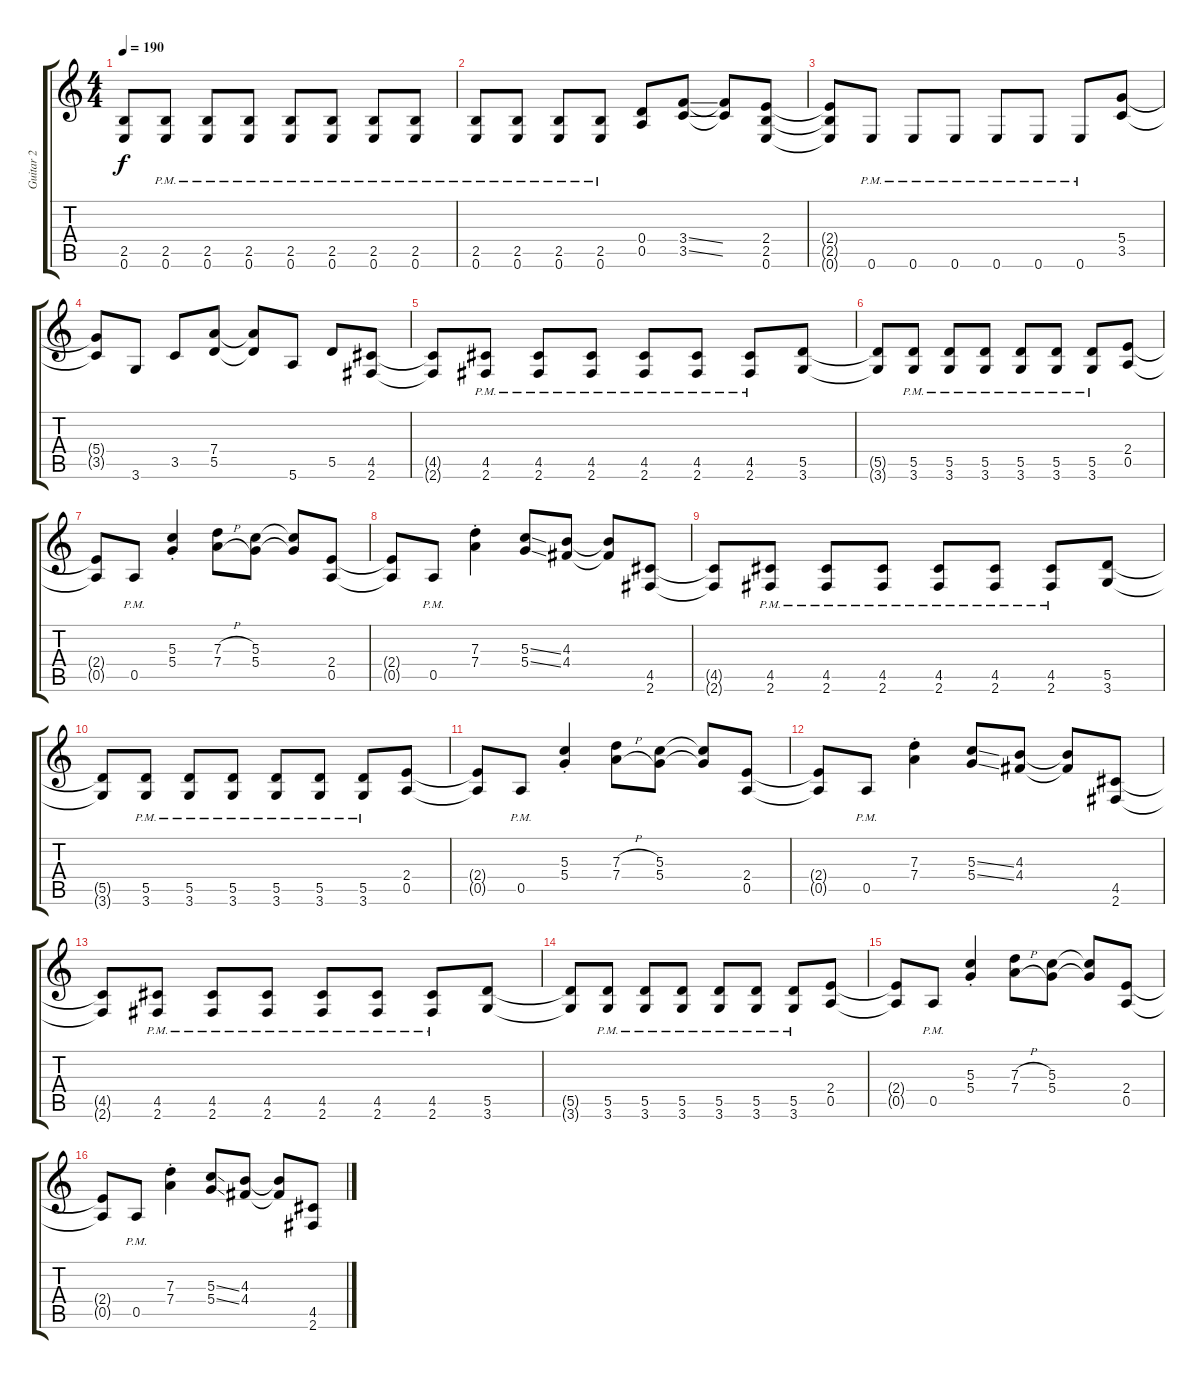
\track ("Guitar 2" "Guitar 2") {instrument distortionguitar}
\staff {score tabs}
\tuning (E4 B3 G3 D3 A2 E2) {hide}
\ts (4 4)
\tempo 190
\clef g2
\ks c
(2.5 0.6).8{dy f} (2.5{pm} 0.6{pm}).8 (2.5{pm} 0.6{pm}).8 (2.5{pm} 0.6{pm}).8 (2.5{pm} 0.6{pm}).8 (2.5{pm} 0.6{pm}).8 (2.5{pm} 0.6{pm}).8 (2.5{pm} 0.6{pm}).8 |
(2.5{pm} 0.6).8 (2.5{pm} 0.6{pm}).8 (2.5{pm} 0.6{pm}).8 (2.5{pm} 0.6{pm}).8 (0.4 0.5).8 (3.4{ss} 3.5{ss}).8 (3.4{t} 3.5{t}).8 (2.4 2.5 0.6).8 |
(2.4{t} 2.5{t} 0.6{t}).8 0.6{pm}.8 0.6{pm}.8 0.6{pm}.8 0.6{pm}.8 0.6{pm}.8 0.6{pm}.8 (5.4 3.5).8 |
(5.4{t} 3.5{t}).8 3.6.8 3.5.8 (7.4 5.5).8 (7.4{t} 5.5{t}).8 5.6.8 5.5.8 (4.5 2.6).8 |
(4.5{t} 2.6{t}).8 (4.5{pm} 2.6{pm}).8 (4.5{pm} 2.6{pm}).8 (4.5{pm} 2.6{pm}).8 (4.5{pm} 2.6{pm}).8 (4.5{pm} 2.6{pm}).8 (4.5{pm} 2.6{pm}).8 (5.5 3.6).8 |
(5.5{t} 3.6{t}).8 (5.5{pm} 3.6{pm}).8 (5.5{pm} 3.6{pm}).8 (5.5{pm} 3.6{pm}).8 (5.5{pm} 3.6{pm}).8 (5.5{pm} 3.6{pm}).8 (5.5{pm} 3.6{pm}).8 (2.4 0.5).8 |
(2.4{t} 0.5{t}).8 0.5{pm}.8 (5.3{st} 5.4{st}).4 (7.3{h} 7.4{h}).8 (5.3 5.4).8 (5.3{t} 5.4{t}).8 (2.4 0.5).8 |
(2.4{t} 0.5{t}).8 0.5{pm}.8 (7.3{st} 7.4{st}).4 (5.3{ss} 5.4{ss}).8 (4.3 4.4).8 (4.3{t} 4.4{t}).8 (4.5 2.6).8 |
(4.5{t} 2.6{t}).8 (4.5{pm} 2.6{pm}).8 (4.5{pm} 2.6{pm}).8 (4.5{pm} 2.6{pm}).8 (4.5{pm} 2.6{pm}).8 (4.5{pm} 2.6{pm}).8 (4.5{pm} 2.6{pm}).8 (5.5 3.6).8 |
(5.5{t} 3.6{t}).8 (5.5{pm} 3.6{pm}).8 (5.5{pm} 3.6{pm}).8 (5.5{pm} 3.6{pm}).8 (5.5{pm} 3.6{pm}).8 (5.5{pm} 3.6{pm}).8 (5.5{pm} 3.6{pm}).8 (2.4 0.5).8 |
(2.4{t} 0.5{t}).8 0.5{pm}.8 (5.3{st} 5.4{st}).4 (7.3{h} 7.4{h}).8 (5.3 5.4).8 (5.3{t} 5.4{t}).8 (2.4 0.5).8 |
(2.4{t} 0.5{t}).8 0.5{pm}.8 (7.3{st} 7.4{st}).4 (5.3{ss} 5.4{ss}).8 (4.3 4.4).8 (4.3{t} 4.4{t}).8 (4.5 2.6).8 |
(4.5{t} 2.6{t}).8 (4.5{pm} 2.6{pm}).8 (4.5{pm} 2.6{pm}).8 (4.5{pm} 2.6{pm}).8 (4.5{pm} 2.6{pm}).8 (4.5{pm} 2.6{pm}).8 (4.5{pm} 2.6{pm}).8 (5.5 3.6).8 |
(5.5{t} 3.6{t}).8 (5.5{pm} 3.6{pm}).8 (5.5{pm} 3.6{pm}).8 (5.5{pm} 3.6{pm}).8 (5.5{pm} 3.6{pm}).8 (5.5{pm} 3.6{pm}).8 (5.5{pm} 3.6{pm}).8 (2.4 0.5).8 |
(2.4{t} 0.5{t}).8 0.5{pm}.8 (5.3{st} 5.4{st}).4 (7.3{h} 7.4{h}).8 (5.3 5.4).8 (5.3{t} 5.4{t}).8 (2.4 0.5).8 |
(2.4{t} 0.5{t}).8 0.5{pm}.8 (7.3{st} 7.4{st}).4 (5.3{ss} 5.4{ss}).8 (4.3 4.4).8 (4.3{t} 4.4{t}).8 (4.5 2.6).8
